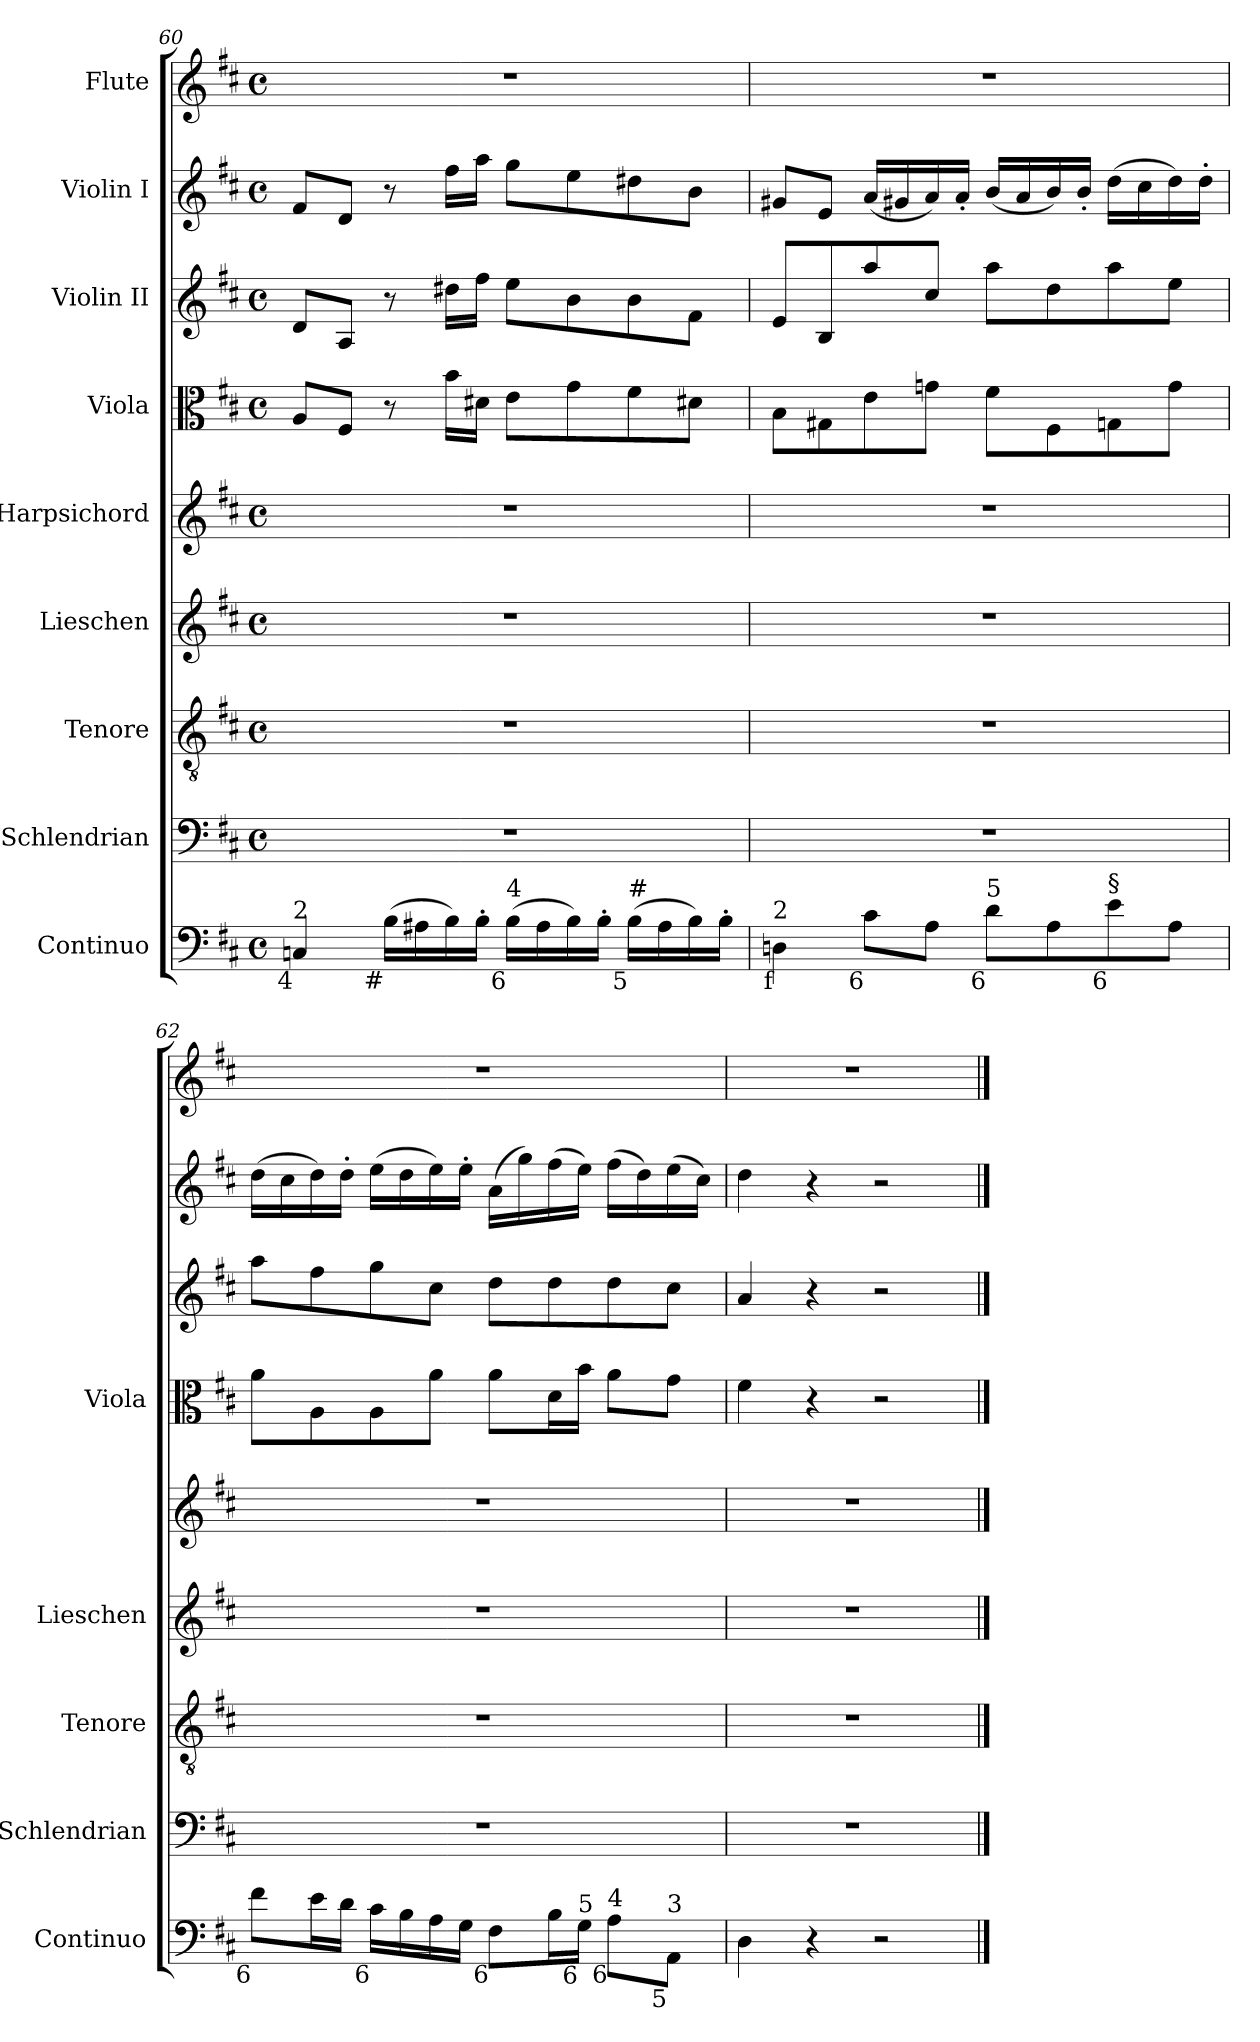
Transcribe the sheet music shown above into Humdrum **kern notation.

**kern	**kern	**kern	**kern	**kern	**kern	**kern	**kern	**kern
*part9	*part8	*part7	*part6	*part5	*part4	*part3	*part2	*part1
*staff9	*staff8	*staff7	*staff6	*staff5	*staff4	*staff3	*staff2	*staff1
*I"Continuo	*I"Schlendrian	*I"Tenore	*I"Lieschen	*I"Harpsichord	*I"Viola	*I"Violin II	*I"Violin I	*I"Flute
*I'Continuo	*I'Schlendrian	*I'Tenore	*I'Lieschen	*	*I'Viola	*	*	*
*clefF4	*clefF4	*clefGv2	*clefG2	*clefG2	*clefC3	*clefG2	*clefG2	*clefG2
*	*	*ITrd7c12	*	*	*	*	*	*
*k[f#c#]	*k[f#c#]	*k[f#c#]	*k[f#c#]	*k[f#c#]	*k[f#c#]	*k[f#c#]	*k[f#c#]	*k[f#c#]
*D:	*D:	*D:	*D:	*D:	*D:	*D:	*D:	*D:
*M4/4	*M4/4	*M4/4	*M4/4	*M4/4	*M4/4	*M4/4	*M4/4	*M4/4
*met(c)	*met(c)	*met(c)	*met(c)	*met(c)	*met(c)	*met(c)	*met(c)	*met(c)
=60	=60	=60	=60	=60	=60	=60	=60	=60
!LO:TX:b:rj:t=4	!	!	!	!	!	!	!	!
!LO:TX:t=2	!	!	!	!	!	!	!	!
4Cni/	1r	1r	1r	1r	8Ai/L	8di/L	8f#i/L	1r
.	.	.	.	.	8F#i/J	8Ai/J	8di/J	.
!LO:TX:b:rj:t=#	!	!	!	!	!	!	!	!
(16Bi\LL	.	.	.	.	8r	8r	8r	.
16A#Xi\	.	.	.	.	.	.	.	.
16Bi\)	.	.	.	.	16bi\LL	16dd#Xi\LL	16ff#i\LL	.
16B'i\JJ	.	.	.	.	16d#Xi\JJ	16ff#i\JJ	16aai\JJ	.
!LO:TX:b:rj:t=6	!	!	!	!	!	!	!	!
!LO:TX:t=4	!	!	!	!	!	!	!	!
(16Bi\LL	.	.	.	.	8ei\L	8eei\L	8ggi\L	.
16A#i\	.	.	.	.	.	.	.	.
16Bi\)	.	.	.	.	8gi\	8bi\	8eei\	.
16B'i\JJ	.	.	.	.	.	.	.	.
!LO:TX:b:rj:t=5	!	!	!	!	!	!	!	!
!LO:TX:t=#	!	!	!	!	!	!	!	!
(16Bi\LL	.	.	.	.	8f#i\	8bi\	8dd#Xi\	.
16A#i\	.	.	.	.	.	.	.	.
16Bi\)	.	.	.	.	8d#Xi\J	8f#i\J	8bi\J	.
16B'i\JJ	.	.	.	.	.	.	.	.
!!LO:LB:g=z
=61	=61	=61	=61	=61	=61	=61	=61	=61
!LO:TX:b:rj:t=f	!	!	!	!	!	!	!	!
!LO:TX:t=2	!	!	!	!	!	!	!	!
4Dni\	1r	1r	1r	1r	8Bi\L	8ei/L	8g#Xi/L	1r
.	.	.	.	.	8G#Xi\	8Bi/	8ei/J	.
!LO:TX:b:rj:t=6	!	!	!	!	!	!	!	!
8c#i\L	.	.	.	.	8ei\	8aai/	(16ai/LL	.
.	.	.	.	.	.	.	16g#Xi/	.
8Ai\J	.	.	.	.	8gni\J	8cc#i/J	16ai/)	.
.	.	.	.	.	.	.	16a'i/JJ	.
!LO:TX:b:rj:t=6	!	!	!	!	!	!	!	!
!LO:TX:t=5	!	!	!	!	!	!	!	!
8di\L	.	.	.	.	8f#i\L	8aai\L	(16bi/LL	.
.	.	.	.	.	.	.	16ai/	.
8Ai\	.	.	.	.	8F#i\	8ddi\	16bi/)	.
.	.	.	.	.	.	.	16b'i/JJ	.
!LO:TX:b:rj:t=6	!	!	!	!	!	!	!	!
!LO:TX:t=§	!	!	!	!	!	!	!	!
8ei\	.	.	.	.	8Gni\	8aai\	(16ddi\LL	.
.	.	.	.	.	.	.	16cc#i\	.
8Ai\J	.	.	.	.	8gi\J	8eei\J	16ddi\)	.
.	.	.	.	.	.	.	16dd'i\JJ	.
=62	=62	=62	=62	=62	=62	=62	=62	=62
!LO:TX:b:rj:t=6	!	!	!	!	!	!	!	!
8f#i\L	1r	1r	1r	1r	8ai\L	8aai\L	(16ddi\LL	1r
.	.	.	.	.	.	.	16cc#i\	.
16ei\L	.	.	.	.	8Ai\	8ff#i\	16ddi\)	.
16di\JJ	.	.	.	.	.	.	16dd'i\JJ	.
!LO:TX:b:rj:t=6	!	!	!	!	!	!	!	!
16c#i\LL	.	.	.	.	8Ai\	8ggi\	(16eei\LL	.
16Bi\	.	.	.	.	.	.	16ddi\	.
16Ai\	.	.	.	.	8ai\J	8cc#i\J	16eei\)	.
16Gi\JJ	.	.	.	.	.	.	16ee'i\JJ	.
!LO:TX:b:rj:t=6	!	!	!	!	!	!	!	!
8F#i\L	.	.	.	.	8ai\L	8ddi\L	(16ai\LL	.
.	.	.	.	.	.	.	16ggi\)	.
16Bi\L	.	.	.	.	16di\L	8ddi\	(16ff#i\	.
!LO:TX:b:rj:t=6	!	!	!	!	!	!	!	!
!LO:TX:t=5	!	!	!	!	!	!	!	!
16Gi\JJ	.	.	.	.	16bi\JJ	.	16eei\JJ)	.
!LO:TX:b:rj:t=6	!	!	!	!	!	!	!	!
!LO:TX:t=4	!	!	!	!	!	!	!	!
8Ai\L	.	.	.	.	8ai\L	8ddi\	(16ff#i\LL	.
.	.	.	.	.	.	.	16ddi\)	.
!LO:TX:b:rj:t=5	!	!	!	!	!	!	!	!
!LO:TX:t=3	!	!	!	!	!	!	!	!
8AAi\J	.	.	.	.	8gi\J	8cc#i\J	(16eei\	.
.	.	.	.	.	.	.	16cc#i\JJ)	.
=63	=63	=63	=63	=63	=63	=63	=63	=63
4Di\	1r	1r	1r	1r	4f#i\	4ai/	4ddi\	1r
4r	.	.	.	.	4r	4r	4r	.
2r	.	.	.	.	2r	2r	2r	.
==	==	==	==	==	==	==	==	==
*-	*-	*-	*-	*-	*-	*-	*-	*-
